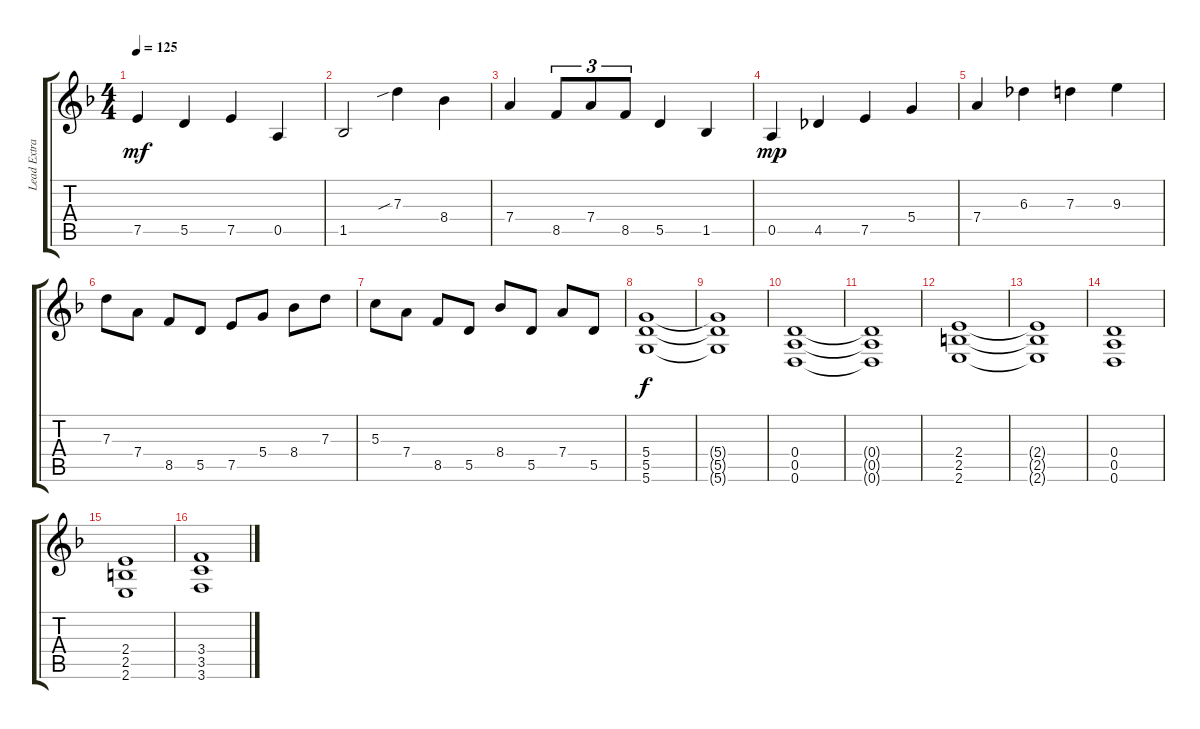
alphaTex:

\track ("Lead Extra" "Lead Extra") {instrument distortionguitar}
\staff {score tabs}
\tuning (E4 B3 G3 D3 A2 D2) {hide}
\ts (4 4)
\tempo 125
\clef g2
\ks f
7.5.4{dy mf} 5.5.4 7.5.4 0.5.4 |
1.5.2 7.3{sib}.4 8.4.4 |
7.4.4 8.5.8{tu (3 2)} 7.4.8{tu (3 2)} 8.5.8{tu (3 2)} 5.5.4 1.5.4 |
0.5.4{dy mp} 4.5.4 7.5.4 5.4.4 |
7.4.4 6.3.4 7.3.4 9.3.4 |
7.3.8 7.4.8 8.5.8 5.5.8 7.5.8 5.4.8 8.4.8 7.3.8 |
5.3.8 7.4.8 8.5.8 5.5.8 8.4.8 5.5.8 7.4.8 5.5.8 |
(5.4 5.5 5.6).1{dy f} |
(5.4{t} 5.5{t} 5.6{t}).1 |
(0.4 0.5 0.6).1 |
(0.4{t} 0.5{t} 0.6{t}).1 |
(2.4 2.5 2.6).1 |
(2.4{t} 2.5{t} 2.6{t}).1 |
(0.4 0.5 0.6).1 |
(2.4 2.5 2.6).1 |
(3.4 3.5 3.6).1
